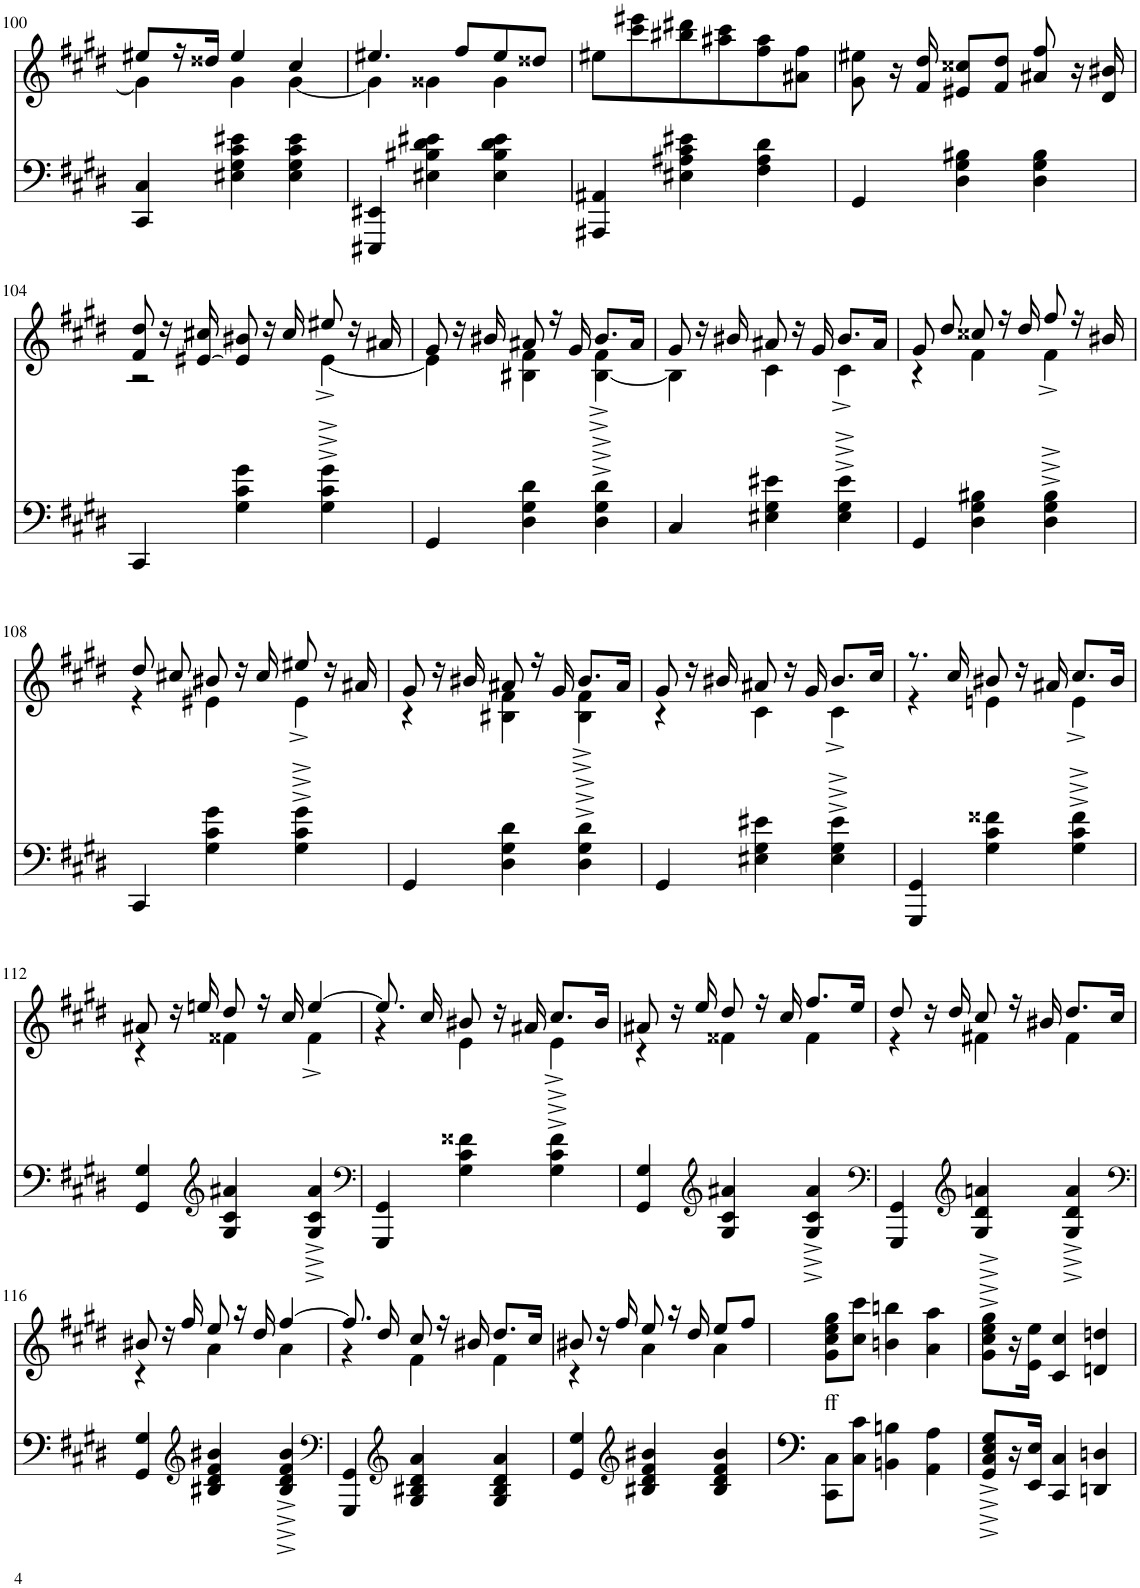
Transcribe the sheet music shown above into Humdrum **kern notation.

**kern	**kern	**text
*part2	*part1	*part1
*staff2	*staff1	*staff1
*I"Piano	*I"Piano	*
*I'Pno	*I'Pno	*
!!LO:PB:g=z
*clefF4	*clefG2	*
*k[f#c#g#d#]	*k[f#c#g#d#]	*
*c#:	*c#:	*
*M3/4	*M3/4	*
=100	=100	=100
*	*^	*
4CC#/ 4C#/	8ee#X/L	4g#\]	.
.	16r	.	.
.	16dd##X/JJ	.	.
4E#X\ 4G#\ 4c#\ 4e#X\	4ee#/	4g#\	.
4E#\ 4G#\ 4c#\ 4e#\	4cc#/	[4g#\	.
=101	=101	=101	=101
4EEE#X/ 4EE#X/	4.ee#X/	4g#\]	.
4E#X\ 4B#X\ 4d#\ 4e#X\	.	4g##X\	.
.	8ff#/L	.	.
4E#\ 4B#\ 4d#\ 4e#\	8ee#/	4g##\	.
.	8dd##X/J	.	.
*	*v	*v	*
=102	=102	=102
4AAA#X/ 4AA#X/	8ee#X\L	.
.	8ccc#\ 8eee#X\	.
4E#X\ 4A#X\ 4c#\ 4e#X\	8bb#X\ 8ddd#X\	.
.	8aa#X\ 8ccc#\	.
4F#\ 4A#\ 4d#\	8ff#\ 8aa#\	.
.	8a#X\ 8ff#\J	.
=103	=103	=103
4GG#/	8g#\ 8ee#X\	.
.	16r	.
.	16f#/ 16dd#/	.
4D#\ 4G#\ 4B#X\	8e#X/ 8cc##X/L	.
.	8f#/ 8dd#/J	.
4D#\ 4G#\ 4B#\	8a#X/ 8ff#/	.
.	16r	.
.	16d#/ 16b#X/	.
!!LO:LB:g=z
=104	=104	=104
*	*^	*
4CC#/	8f#/ 8dd#/	2r	.
.	16r	.	.
.	[16e#X/ 16cc#X/	.	.
4G#\ 4c#\ 4g#\	8e#/] 8b#X/	.	.
.	16r	.	.
.	16cc#/	.	.
4G#\^ 4c#\^ 4g#\^	8ee#X/	[4e#^\	.
.	16r	.	.
.	16a#X/	.	.
=105	=105	=105	=105
4GG#/	8g#/	4e#\]	.
.	16r	.	.
.	16b#X/	.	.
4D#\ 4G#\ 4d#\	8a#X/	4B#X\ 4f#\	.
.	16r	.	.
.	16g#/	.	.
4D#\^ 4G#\^ 4d#\^	8.b#/L	[4B#\^ 4f#\^	.
.	16a#/Jk	.	.
=106	=106	=106	=106
4C#/	8g#/	4B#\]	.
.	16r	.	.
.	16b#X/	.	.
4E#X\ 4G#\ 4e#X\	8a#X/	4c#\	.
.	16r	.	.
.	16g#/	.	.
4E#\^ 4G#\^ 4e#\^	8.b#/L	4c#^\	.
.	16a#/Jk	.	.
=107	=107	=107	=107
4GG#/	8g#/	4r	.
.	8dd#/	.	.
4D#\ 4G#\ 4B#X\	8cc##X/	4f#\	.
.	16r	.	.
.	16dd#/	.	.
4D#\^ 4G#\^ 4B#\^	8ff#/	4f#^\	.
.	16r	.	.
.	16b#X/	.	.
!!LO:LB:g=z	!!
=108	=108	=108	=108
4CC#/	8dd#/	4r	.
.	8cc#X/	.	.
4G#\ 4c#\ 4g#\	8b#X/	4e#X\	.
.	16r	.	.
.	16cc#/	.	.
4G#\^ 4c#\^ 4g#\^	8ee#X/	4e#^\	.
.	16r	.	.
.	16a#X/	.	.
=109	=109	=109	=109
4GG#/	8g#/	4r	.
.	16r	.	.
.	16b#X/	.	.
4D#\ 4G#\ 4d#\	8a#X/	4B#X\ 4f#\	.
.	16r	.	.
.	16g#/	.	.
4D#\^ 4G#\^ 4d#\^	8.b#/L	4B#\^ 4f#\^	.
.	16a#/Jk	.	.
=110	=110	=110	=110
4GG#/	8g#/	4r	.
.	16r	.	.
.	16b#X/	.	.
4E#X\ 4G#\ 4e#X\	8a#X/	4c#\	.
.	16r	.	.
.	16g#/	.	.
4E#\^ 4G#\^ 4e#\^	8.b#/L	4c#^\	.
.	16cc#/Jk	.	.
=111	=111	=111	=111
4GGG#/ 4GG#/	8.r	4r	.
.	16cc#/	.	.
4G#\ 4c#\ 4f##X\	8b#X/	4en\	.
.	16r	.	.
.	16a#X/	.	.
4G#\^ 4c#\^ 4f##\^	8.cc#/L	4e^\	.
.	16b#/Jk	.	.
!!LO:LB:g=z	!!
=112	=112	=112	=112
4GG#/ 4G#/	8a#X/	4r	.
.	16r	.	.
.	16een/	.	.
*clefG2	*	*	*
4G#/ 4c#/ 4a#X/	8dd#/	4f##X\	.
.	16r	.	.
.	16cc#/	.	.
4G#/^ 4c#/^ 4a#/^	[4ee/	4f##^\	.
=113	=113	=113	=113
*clefF4	*	*	*
4GGG#/ 4GG#/	8.ee/]	4r	.
.	16cc#/	.	.
4G#\ 4c#\ 4f##X\	8b#X/	4e\	.
.	16r	.	.
.	16a#X/	.	.
4G#\^ 4c#\^ 4f##\^	8.cc#/L	4e^\	.
.	16b#/Jk	.	.
=114	=114	=114	=114
4GG#/ 4G#/	8a#X/	4r	.
.	16r	.	.
.	16ee/	.	.
*clefG2	*	*	*
4G#/ 4c#/ 4a#X/	8dd#/	4f##X\	.
.	16r	.	.
.	16cc#/	.	.
4G#/^ 4c#/^ 4a#/^	8.ff#/L	4f##\	.
.	16ee/Jk	.	.
=115	=115	=115	=115
*clefF4	*	*	*
4GGG#/ 4GG#/	8dd#/	4r	.
.	16r	.	.
.	16dd#/	.	.
*clefG2	*	*	*
4G#/ 4d#/ 4an/	8cc#/	4f#X\	.
.	16r	.	.
.	16b#X/	.	.
4G#/^ 4d#/^ 4a/^	8.dd#/L	4f#\	.
.	16cc#/Jk	.	.
!!LO:LB:g=z	!!
=116	=116	=116	=116
*clefF4	*	*	*
4GG#/ 4G#/	8b#X/	4r	.
.	16r	.	.
.	16ff#/	.	.
*clefG2	*	*	*
4B#X/ 4d#/ 4f#/ 4b#X/	8ee/	4a\	.
.	16r	.	.
.	16dd#/	.	.
4B#/^ 4d#/^ 4f#/^ 4b#/^	[4ff#/	4a\	.
=117	=117	=117	=117
*clefF4	*	*	*
4GGG#/ 4GG#/	8.ff#/]	4r	.
.	16dd#/	.	.
*clefG2	*	*	*
4G#/ 4B#X/ 4d#/ 4a/	8cc#/	4f#\	.
.	16r	.	.
.	16b#X/	.	.
4G#/ 4B#/ 4d#/ 4a/	8.dd#/L	4f#\	.
.	16cc#/Jk	.	.
=118	=118	=118	=118
4e/ 4ee/	8b#X/	4r	.
.	16r	.	.
.	16ff#/	.	.
*clefG2	*	*	*
4B#X/ 4d#/ 4f#/ 4b#X/	8ee/	4a\	.
.	16r	.	.
.	16dd#/	.	.
4B#/ 4d#/ 4f#/ 4b#/	8ee/L	4a\	.
.	8ff#/J	.	.
*	*v	*v	*
=119	=119	=119
!	!	!LO:LY:b
8CC#\ 8C#\L	8g#\ 8cc#\ 8ee\ 8gg#\L	ff
8C#\ 8c#\J	8cc#\ 8ccc#\J	.
4BBn\ 4Bn\	4bn\ 4bbn\	.
4AA\ 4A\	4a\ 4aa\	.
=120	=120	=120
8GG#/^ 8C#/^ 8E/^ 8G#/^L	8g#\^ 8cc#\^ 8ee\^ 8gg#\^L	.
16r	16r	.
16EE/ 16E/JJ	16e\ 16ee\JJ	.
4CC#/ 4C#/	4c#/ 4cc#/	.
4DDn/ 4Dn/	4dn/ 4ddn/	.
=	=	=
*-	*-	*-
